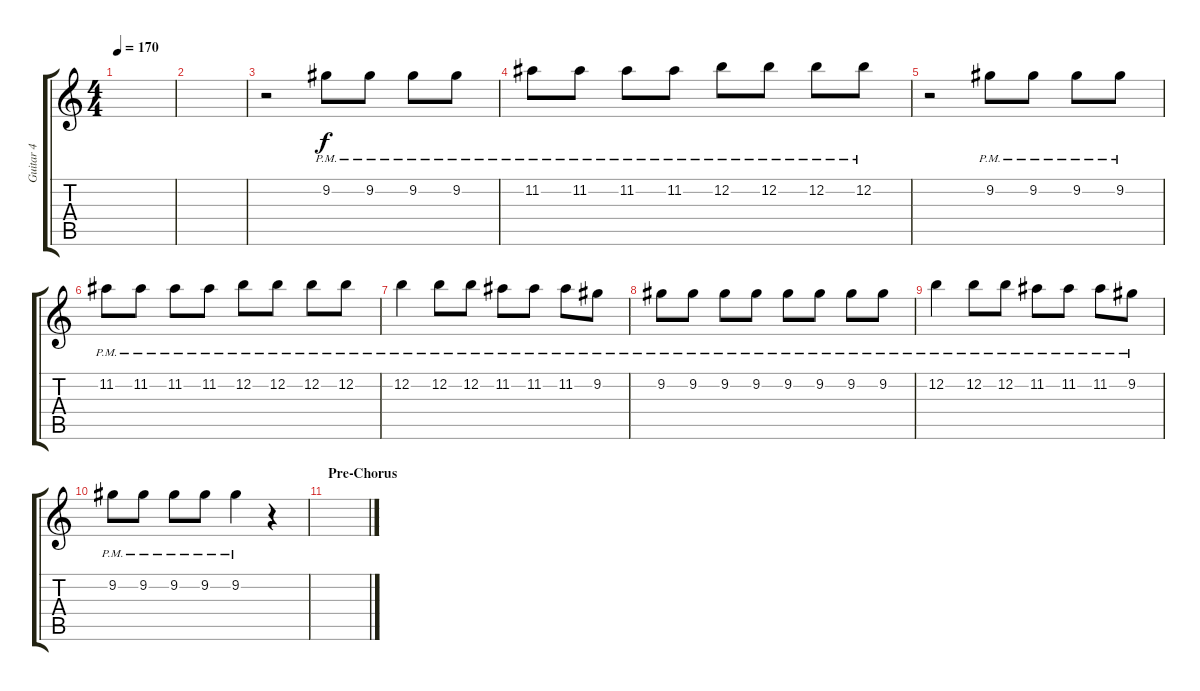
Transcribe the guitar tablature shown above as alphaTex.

\track ("Guitar 4" "Guitar 4") {instrument distortionguitar}
\staff {score tabs}
\tuning (E4 B3 G3 D3 A2 E2) {hide}
\ts (4 4)
\tempo 170
\clef g2
\ks c
|
|
r.2 9.2{pm}.8 9.2{pm}.8 9.2{pm}.8 9.2{pm}.8 |
11.2{pm}.8 11.2{pm}.8 11.2{pm}.8 11.2{pm}.8 12.2{pm}.8 12.2{pm}.8 12.2{pm}.8 12.2{pm}.8 |
r.2 9.2{pm}.8 9.2{pm}.8 9.2{pm}.8 9.2{pm}.8 |
11.2{pm}.8 11.2{pm}.8 11.2{pm}.8 11.2{pm}.8 12.2{pm}.8 12.2{pm}.8 12.2{pm}.8 12.2{pm}.8 |
12.2{pm}.4 12.2{pm}.8 12.2{pm}.8 11.2{pm}.8 11.2{pm}.8 11.2{pm}.8 9.2{pm}.8 |
9.2{pm}.8 9.2{pm}.8 9.2{pm}.8 9.2{pm}.8 9.2{pm}.8 9.2{pm}.8 9.2{pm}.8 9.2{pm}.8 |
12.2{pm}.4 12.2{pm}.8 12.2{pm}.8 11.2{pm}.8 11.2{pm}.8 11.2{pm}.8 9.2{pm}.8 |
9.2{pm}.8 9.2{pm}.8 9.2{pm}.8 9.2{pm}.8 9.2{pm}.4 r.4 |
\section ("" "Pre-Chorus")
